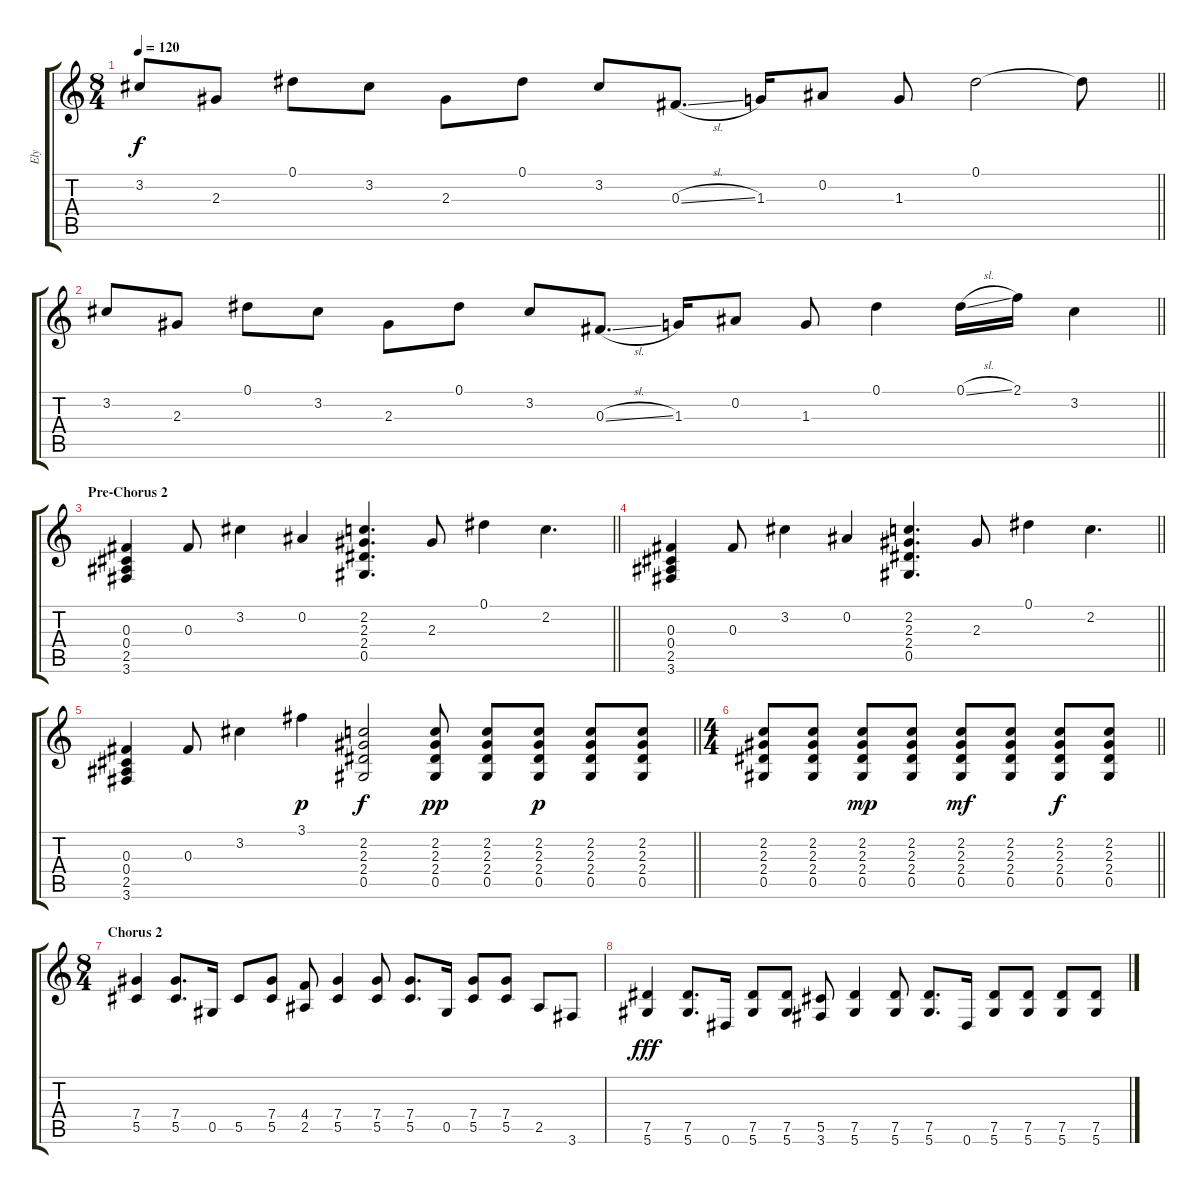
\track ("Ely" "Ely") {instrument electricguitarclean}
\staff {score tabs}
\tuning (Eb4 Bb3 Gb3 Db3 Ab2 Eb2) {hide}
\ts (8 4)
\tempo 120
\clef g2
\barLineRight lightlight
\ks c
3.2.8{dy f} 2.3.8 0.1.8 3.2.8 2.3.8 0.1.8 3.2.8 0.3{sl}.8{d} 1.3.16 0.2.8 1.3.8 0.1.2 0.1{t}.8 |
\barLineRight lightlight
3.2.8 2.3.8 0.1.8 3.2.8 2.3.8 0.1.8 3.2.8 0.3{sl}.8{d} 1.3.16 0.2.8 1.3.8 0.1.4 0.1{sl}.16 2.1.16 3.2.4 |
\section ("" "Pre-Chorus 2")
\barLineRight lightlight
(0.3 0.4 2.5 3.6).4 0.3.8 3.2.4 0.2.4 (2.2 2.3 2.4 0.5).4{d} 2.3.8 0.1.4 2.2.4{d} |
\barLineRight lightlight
(0.3 0.4 2.5 3.6).4 0.3.8 3.2.4 0.2.4 (2.2 2.3 2.4 0.5).4{d} 2.3.8 0.1.4 2.2.4{d} |
\barLineRight lightlight
(0.3 0.4 2.5 3.6).4 0.3.8 3.2.4 3.1.4{dy p} (2.2 2.3 2.4 0.5).2{dy f} (2.2 2.3 2.4 0.5).8{dy pp} (2.2 2.3 2.4 0.5).8 (2.2 2.3 2.4 0.5).8{dy p} (2.2 2.3 2.4 0.5).8 (2.2 2.3 2.4 0.5).8 |
\ts (4 4)
\barLineRight lightlight
(2.2 2.3 2.4 0.5).8 (2.2 2.3 2.4 0.5).8 (2.2 2.3 2.4 0.5).8{dy mp} (2.2 2.3 2.4 0.5).8 (2.2 2.3 2.4 0.5).8{dy mf} (2.2 2.3 2.4 0.5).8 (2.2 2.3 2.4 0.5).8{dy f} (2.2 2.3 2.4 0.5).8 |
\ts (8 4)
\section ("" "Chorus 2")
(7.4 5.5).4{instrument overdrivenguitar} (7.4 5.5).8{d} 0.5.16 5.5.8 (7.4 5.5).8 (4.4 2.5).8 (7.4 5.5).4 (7.4 5.5).8 (7.4 5.5).8{d} 0.5.16 (7.4 5.5).8 (7.4 5.5).8 2.5.8 3.6.8 |
(7.5 5.6).4{dy fff} (7.5 5.6).8{d} 0.6.16 (7.5 5.6).8 (7.5 5.6).8 (5.5 3.6).8 (7.5 5.6).4 (7.5 5.6).8 (7.5 5.6).8{d} 0.6.16 (7.5 5.6).8 (7.5 5.6).8 (7.5 5.6).8 (7.5 5.6).8
